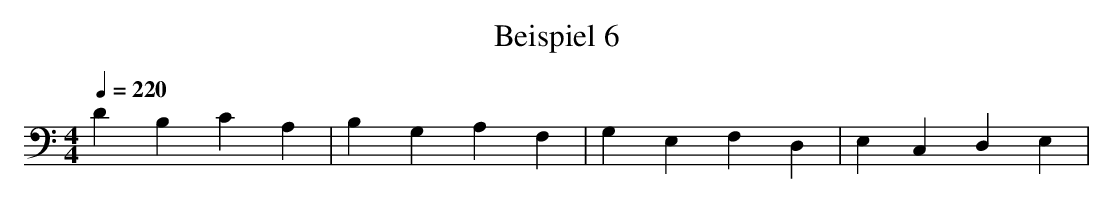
X:1
T: Beispiel 6
M: 4/4
L: 1/4
Q: 1/4=220
K: C, clef=bass
\"_1\"D,\"_4\"F,\"_3\"E,\"_1\"G,|\"_4\"F,\"_3\"A,\"_2\"G,\"_1\"B,|\"_4\"A,\"_2\"C\"_1\"B,\"_2\"C|DB,C^C
DB,CA,|B,G,A,F,|G,E,F,D,|E,C,D,E,|
